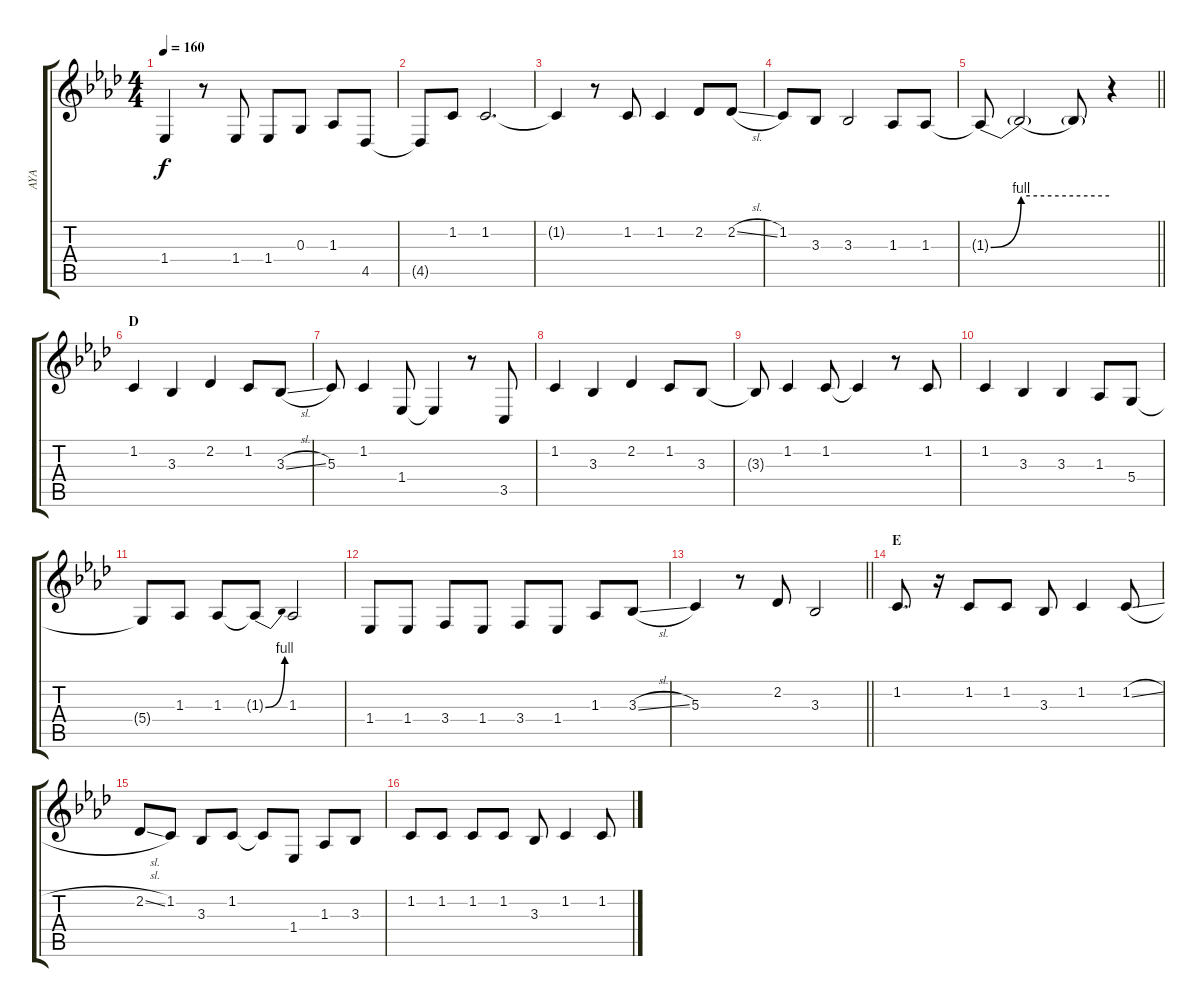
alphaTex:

\track ("AYA" "AYA") {instrument oboe}
\staff {score tabs}
\tuning (E4 B3 G3 D3 A2 E2) {hide}
\ts (4 4)
\tempo 160
\clef g2
\ks ab
1.4{t}.4{dy f} r.8 1.4.8 1.4.8 0.3.8 1.3.8 4.5.8 |
4.5{t}.8 1.2.8 1.2.2{d} |
1.2{t}.4 r.8 1.2.8 1.2.4 2.2.8 2.2{sl}.8 |
1.2.8 3.3.8 3.3.2 1.3.8 1.3.8 |
\barLineRight lightlight
1.3{be (bend 0 0 60 4) t}.8 1.3{be (hold 0 4 60 4) t}.2 1.3{t}.8 r.4 |
\section ("" "D")
1.2.4 3.3.4 2.2.4 1.2.8 3.3{sl}.8 |
5.3.8 1.2.4 1.4.8 1.4{t}.4 r.8 3.5.8 |
1.2.4 3.3.4 2.2.4 1.2.8 3.3.8 |
3.3{t}.8 1.2.4 1.2.8 1.2{t}.4 r.8 1.2.8 |
1.2.4 3.3.4 3.3.4 1.3.8 5.4.8 |
5.4{t}.8 1.3.8 1.3.8 1.3{be (bend 0 0 60 4) t}.8 1.3.2 |
1.4.8 1.4.8 3.4.8 1.4.8 3.4.8 1.4.8 1.3.8 3.3{sl}.8 |
\barLineRight lightlight
5.3.4 r.8 2.2.8 3.3.2 |
\section ("" "E")
1.2.8{d} r.16 1.2.8 1.2.8 3.3.8 1.2.4 1.2{sl}.8 |
2.2{sl}.8 1.2.8 3.3.8 1.2.8 1.2{t}.8 1.4.8 1.3.8 3.3.8 |
1.2.8 1.2.8 1.2.8 1.2.8 3.3.8 1.2.4 1.2{sl}.8
